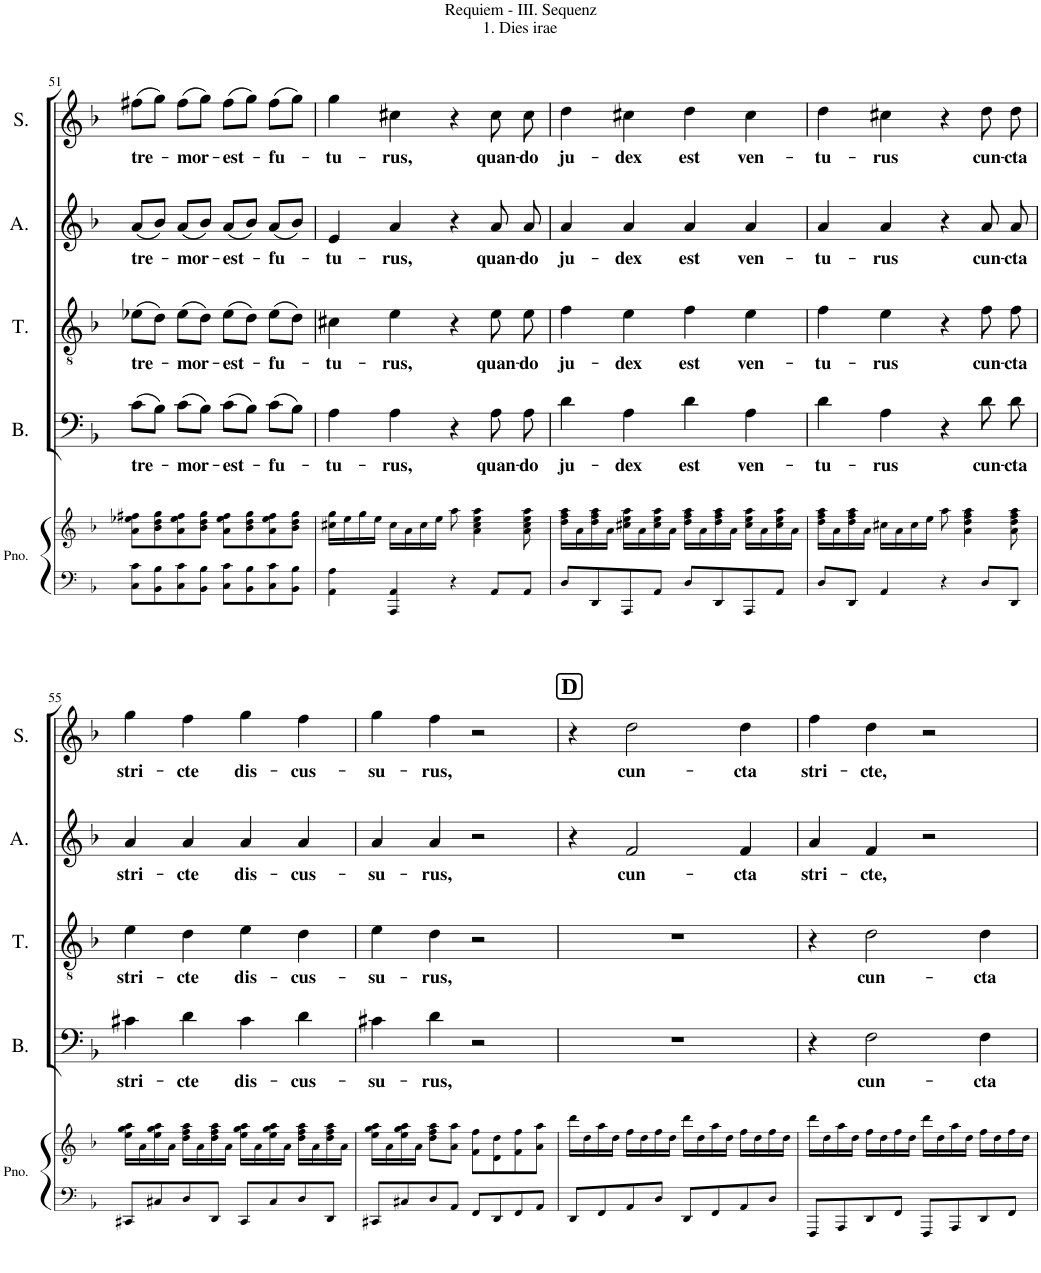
**kern	**kern	**kern	**text	**kern	**text	**kern	**text	**kern	**text
*part5	*part5	*part4	*part4	*part3	*part3	*part2	*part2	*part1	*part1
*staff6	*staff5	*staff4	*staff4	*staff3	*staff3	*staff2	*staff2	*staff1	*staff1
*I"Piano	*	*I"Bass	*	*I"Tenor	*	*I"Alto	*	*I"Soprano	*
*I'Pno.	*	*I'B.	*	*I'T.	*	*I'A.	*	*I'S.	*
!!LO:PB:g=z
*clefF4	*clefG2	*clefF4	*	*clefGv2	*	*clefG2	*	*clefG2	*
*k[b-]	*k[b-]	*k[b-]	*	*k[b-]	*	*k[b-]	*	*k[b-]	*
*M4/4	*M4/4	*M4/4	*	*M4/4	*	*M4/4	*	*M4/4	*
*met(c)	*met(c)	*met(c)	*	*met(c)	*	*met(c)	*	*met(c)	*
=51	=51	=51	=51	=51	=51	=51	=51	=51	=51
!	!	!	!LO:LY:b	!	!LO:LY:b	!	!LO:LY:b	!	!LO:LY:b
8C\ 8c\L	8a\ 8ee-X\ 8ff#X\L	(8c\L	tre-	(8e-X\L	tre-	(8a/L	tre-	(8ff#X\L	tre-
8BB-\ 8B-\	8b-\ 8dd\ 8gg\	8B-\J)	.	8d\J)	.	8b-/J)	.	8gg\J)	.
!	!	!	!LO:LY:b	!	!LO:LY:b	!	!LO:LY:b	!	!LO:LY:b
8C\ 8c\	8a\ 8ee-\ 8ff#\	(8c\L	-mor-	(8e-\L	-mor-	(8a/L	-mor-	(8ff#\L	-mor-
8BB-\ 8B-\J	8b-\ 8dd\ 8gg\J	8B-\J)	.	8d\J)	.	8b-/J)	.	8gg\J)	.
!	!	!	!LO:LY:b	!	!LO:LY:b	!	!LO:LY:b	!	!LO:LY:b
8C\ 8c\L	8a\ 8ee-\ 8ff#\L	(8c\L	-est-	(8e-\L	-est-	(8a/L	-est-	(8ff#\L	-est-
8BB-\ 8B-\	8b-\ 8dd\ 8gg\	8B-\J)	.	8d\J)	.	8b-/J)	.	8gg\J)	.
!	!	!	!LO:LY:b	!	!LO:LY:b	!	!LO:LY:b	!	!LO:LY:b
8C\ 8c\	8a\ 8ee-\ 8ff#\	(8c\L	-fu-	(8e-\L	-fu-	(8a/L	-fu-	(8ff#\L	-fu-
8BB-\ 8B-\J	8b-\ 8dd\ 8gg\J	8B-\J)	.	8d\J)	.	8b-/J)	.	8gg\J)	.
=52	=52	=52	=52	=52	=52	=52	=52	=52	=52
!	!	!	!LO:LY:b	!	!LO:LY:b	!	!LO:LY:b	!	!LO:LY:b
4AA\ 4A\	16cc#X\ 16gg\LL	4A\	-tu-	4c#X\	-tu-	4e/	-tu-	4gg\	-tu-
.	16ee\	.	.	.	.	.	.	.	.
.	16gg\	.	.	.	.	.	.	.	.
.	16ee\JJ	.	.	.	.	.	.	.	.
!	!	!	!LO:LY:b	!	!LO:LY:b	!	!LO:LY:b	!	!LO:LY:b
4AAA/ 4AA/	16cc#\LL	4A\	-rus,	4e\	-rus,	4a/	-rus,	4cc#X\	-rus,
.	16a\	.	.	.	.	.	.	.	.
.	16cc#\	.	.	.	.	.	.	.	.
.	16ee\JJ	.	.	.	.	.	.	.	.
4r	8aa\	4r	.	4r	.	4r	.	4r	.
.	4a\ 4cc#\ 4ee\ 4aa\	.	.	.	.	.	.	.	.
!	!	!	!LO:LY:b	!	!LO:LY:b	!	!LO:LY:b	!	!LO:LY:b
8AA/L	.	8A\	quan-	8e\	quan-	8a/	quan-	8cc#\	quan-
!	!	!	!LO:LY:b	!	!LO:LY:b	!	!LO:LY:b	!	!LO:LY:b
8AA/J	8a\ 8cc#\ 8ee\ 8aa\	8A\	-do	8e\	-do	8a/	-do	8cc#\	-do
=53	=53	=53	=53	=53	=53	=53	=53	=53	=53
!	!	!	!LO:LY:b	!	!LO:LY:b	!	!LO:LY:b	!	!LO:LY:b
8D/L	16dd\ 16ff\ 16aa\LL	4d\	ju-	4f\	ju-	4a/	ju-	4dd\	ju-
.	16a\	.	.	.	.	.	.	.	.
8DD/	16dd\ 16ff\ 16aa\	.	.	.	.	.	.	.	.
.	16a\JJ	.	.	.	.	.	.	.	.
!	!	!	!LO:LY:b	!	!LO:LY:b	!	!LO:LY:b	!	!LO:LY:b
8AAA/	16cc#X\ 16ee\ 16aa\LL	4A\	-dex	4e\	-dex	4a/	-dex	4cc#X\	-dex
.	16a\	.	.	.	.	.	.	.	.
8AA/J	16cc#\ 16ee\ 16aa\	.	.	.	.	.	.	.	.
.	16a\JJ	.	.	.	.	.	.	.	.
!	!	!	!LO:LY:b	!	!LO:LY:b	!	!LO:LY:b	!	!LO:LY:b
8D/L	16dd\ 16ff\ 16aa\LL	4d\	est	4f\	est	4a/	est	4dd\	est
.	16a\	.	.	.	.	.	.	.	.
8DD/	16dd\ 16ff\ 16aa\	.	.	.	.	.	.	.	.
.	16a\JJ	.	.	.	.	.	.	.	.
!	!	!	!LO:LY:b	!	!LO:LY:b	!	!LO:LY:b	!	!LO:LY:b
8AAA/	16cc#\ 16ee\ 16aa\LL	4A\	ven-	4e\	ven-	4a/	ven-	4cc#\	ven-
.	16a\	.	.	.	.	.	.	.	.
8AA/J	16cc#\ 16ee\ 16aa\	.	.	.	.	.	.	.	.
.	16a\JJ	.	.	.	.	.	.	.	.
=54	=54	=54	=54	=54	=54	=54	=54	=54	=54
!	!	!	!LO:LY:b	!	!LO:LY:b	!	!LO:LY:b	!	!LO:LY:b
8D/L	16dd\ 16ff\ 16aa\LL	4d\	-tu-	4f\	-tu-	4a/	-tu-	4dd\	-tu-
.	16a\	.	.	.	.	.	.	.	.
8DD/J	16dd\ 16ff\ 16aa\	.	.	.	.	.	.	.	.
.	16a\JJ	.	.	.	.	.	.	.	.
!	!	!	!LO:LY:b	!	!LO:LY:b	!	!LO:LY:b	!	!LO:LY:b
4AA/	16cc#X\LL	4A\	-rus	4e\	-rus	4a/	-rus	4cc#X\	-rus
.	16a\	.	.	.	.	.	.	.	.
.	16cc#\	.	.	.	.	.	.	.	.
.	16ee\JJ	.	.	.	.	.	.	.	.
4r	8aa\	4r	.	4r	.	4r	.	4r	.
.	4a\ 4dd\ 4ff\ 4aa\	.	.	.	.	.	.	.	.
!	!	!	!LO:LY:b	!	!LO:LY:b	!	!LO:LY:b	!	!LO:LY:b
8D/L	.	8d\	cun-	8f\	cun-	8a/	cun-	8dd\	cun-
!	!	!	!LO:LY:b	!	!LO:LY:b	!	!LO:LY:b	!	!LO:LY:b
8DD/J	8a\ 8dd\ 8ff\ 8aa\	8d\	-cta	8f\	-cta	8a/	-cta	8dd\	-cta
!!LO:LB:g=z
=55	=55	=55	=55	=55	=55	=55	=55	=55	=55
!	!	!	!LO:LY:b	!	!LO:LY:b	!	!LO:LY:b	!	!LO:LY:b
8CC#X/L	16ee\ 16gg\ 16aa\LL	4c#X\	stri-	4e\	stri-	4a/	stri-	4gg\	stri-
.	16a\	.	.	.	.	.	.	.	.
8C#X/	16ee\ 16gg\ 16aa\	.	.	.	.	.	.	.	.
.	16a\JJ	.	.	.	.	.	.	.	.
!	!	!	!LO:LY:b	!	!LO:LY:b	!	!LO:LY:b	!	!LO:LY:b
8D/	16dd\ 16ff\ 16aa\LL	4d\	-cte	4d\	-cte	4a/	-cte	4ff\	-cte
.	16a\	.	.	.	.	.	.	.	.
8DD/J	16dd\ 16ff\ 16aa\	.	.	.	.	.	.	.	.
.	16a\JJ	.	.	.	.	.	.	.	.
!	!	!	!LO:LY:b	!	!LO:LY:b	!	!LO:LY:b	!	!LO:LY:b
8CC#/L	16ee\ 16gg\ 16aa\LL	4c#\	dis-	4e\	dis-	4a/	dis-	4gg\	dis-
.	16a\	.	.	.	.	.	.	.	.
8C#/	16ee\ 16gg\ 16aa\	.	.	.	.	.	.	.	.
.	16a\JJ	.	.	.	.	.	.	.	.
!	!	!	!LO:LY:b	!	!LO:LY:b	!	!LO:LY:b	!	!LO:LY:b
8D/	16dd\ 16ff\ 16aa\LL	4d\	-cus-	4d\	-cus-	4a/	-cus-	4ff\	-cus-
.	16a\	.	.	.	.	.	.	.	.
8DD/J	16dd\ 16ff\ 16aa\	.	.	.	.	.	.	.	.
.	16a\JJ	.	.	.	.	.	.	.	.
=56	=56	=56	=56	=56	=56	=56	=56	=56	=56
!	!	!	!LO:LY:b	!	!LO:LY:b	!	!LO:LY:b	!	!LO:LY:b
8CC#X/L	16ee\ 16gg\ 16aa\LL	4c#X\	-su-	4e\	-su-	4a/	-su-	4gg\	-su-
.	16a\	.	.	.	.	.	.	.	.
8C#X/	16ee\ 16gg\ 16aa\	.	.	.	.	.	.	.	.
.	16a\JJ	.	.	.	.	.	.	.	.
!	!	!	!LO:LY:b	!	!LO:LY:b	!	!LO:LY:b	!	!LO:LY:b
8D/	8dd\ 8ff\ 8aa\L	4d\	-rus,	4d\	-rus,	4a/	-rus,	4ff\	-rus,
8AA/J	8a\ 8aa\J	.	.	.	.	.	.	.	.
8FF/L	8f\ 8ff\L	2r	.	2r	.	2r	.	2r	.
8DD/	8d\ 8dd\	.	.	.	.	.	.	.	.
8FF/	8f\ 8ff\	.	.	.	.	.	.	.	.
8AA/J	8a\ 8aa\J	.	.	.	.	.	.	.	.
=57	=57	=57	=57	=57	=57	=57	=57	=57	=57
!	!	!	!	!	!	!	!	!LO:TX:a:B:t=D	!
8DD/L	16ddd\LL	1r	.	1r	.	4r	.	4r	.
.	16dd\	.	.	.	.	.	.	.	.
8FF/	16aa\	.	.	.	.	.	.	.	.
.	16dd\JJ	.	.	.	.	.	.	.	.
!	!	!	!	!	!	!	!LO:LY:b	!	!LO:LY:b
8AA/	16ff\LL	.	.	.	.	2f/	cun-	2dd\	cun-
.	16dd\	.	.	.	.	.	.	.	.
8D/J	16ff\	.	.	.	.	.	.	.	.
.	16dd\JJ	.	.	.	.	.	.	.	.
8DD/L	16ddd\LL	.	.	.	.	.	.	.	.
.	16dd\	.	.	.	.	.	.	.	.
8FF/	16aa\	.	.	.	.	.	.	.	.
.	16dd\JJ	.	.	.	.	.	.	.	.
!	!	!	!	!	!	!	!LO:LY:b	!	!LO:LY:b
8AA/	16ff\LL	.	.	.	.	4f/	-cta	4dd\	-cta
.	16dd\	.	.	.	.	.	.	.	.
8D/J	16ff\	.	.	.	.	.	.	.	.
.	16dd\JJ	.	.	.	.	.	.	.	.
=58	=58	=58	=58	=58	=58	=58	=58	=58	=58
!	!	!	!	!	!	!	!LO:LY:b	!	!LO:LY:b
8FFF/L	16ddd\LL	4r	.	4r	.	4a/	stri-	4ff\	stri-
.	16dd\	.	.	.	.	.	.	.	.
8AAA/	16aa\	.	.	.	.	.	.	.	.
.	16dd\JJ	.	.	.	.	.	.	.	.
!	!	!	!LO:LY:b	!	!LO:LY:b	!	!LO:LY:b	!	!LO:LY:b
8DD/	16ff\LL	2F\	cun-	2d\	cun-	4f/	-cte,	4dd\	-cte,
.	16dd\	.	.	.	.	.	.	.	.
8FF/J	16ff\	.	.	.	.	.	.	.	.
.	16dd\JJ	.	.	.	.	.	.	.	.
8FFF/L	16ddd\LL	.	.	.	.	2r	.	2r	.
.	16dd\	.	.	.	.	.	.	.	.
8AAA/	16aa\	.	.	.	.	.	.	.	.
.	16dd\JJ	.	.	.	.	.	.	.	.
!	!	!	!LO:LY:b	!	!LO:LY:b	!	!	!	!
8DD/	16ff\LL	4F\	-cta	4d\	-cta	.	.	.	.
.	16dd\	.	.	.	.	.	.	.	.
8FF/J	16ff\	.	.	.	.	.	.	.	.
.	16dd\JJ	.	.	.	.	.	.	.	.
=	=	=	=	=	=	=	=	=	=
*-	*-	*-	*-	*-	*-	*-	*-	*-	*-
